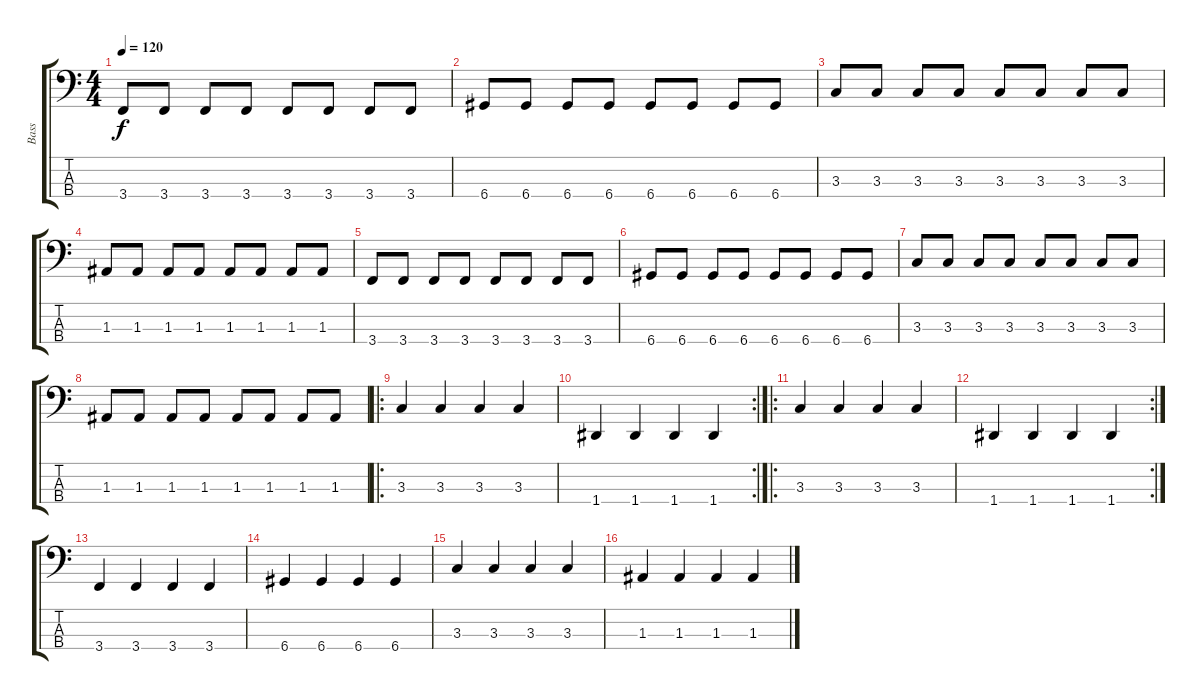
\track ("Bass " "Bass ") {instrument electricbassfinger}
\staff {score tabs}
\tuning (G2 D2 A1 D1) {hide}
\ts (4 4)
\tempo 120
\clef f4
\ks c
3.4.8{dy f} 3.4.8 3.4.8 3.4.8 3.4.8 3.4.8 3.4.8 3.4.8 |
6.4.8 6.4.8 6.4.8 6.4.8 6.4.8 6.4.8 6.4.8 6.4.8 |
3.3.8 3.3.8 3.3.8 3.3.8 3.3.8 3.3.8 3.3.8 3.3.8 |
1.3.8 1.3.8 1.3.8 1.3.8 1.3.8 1.3.8 1.3.8 1.3.8 |
3.4.8 3.4.8 3.4.8 3.4.8 3.4.8 3.4.8 3.4.8 3.4.8 |
6.4.8 6.4.8 6.4.8 6.4.8 6.4.8 6.4.8 6.4.8 6.4.8 |
3.3.8 3.3.8 3.3.8 3.3.8 3.3.8 3.3.8 3.3.8 3.3.8 |
1.3.8 1.3.8 1.3.8 1.3.8 1.3.8 1.3.8 1.3.8 1.3.8 |
\ro
3.3.4 3.3.4 3.3.4 3.3.4 |
\rc 2
1.4.4 1.4.4 1.4.4 1.4.4 |
\ro
3.3.4 3.3.4 3.3.4 3.3.4 |
\rc 2
1.4.4 1.4.4 1.4.4 1.4.4 |
3.4.4{volume 14 instrument electricbassfinger} 3.4.4 3.4.4 3.4.4 |
6.4.4 6.4.4 6.4.4 6.4.4 |
3.3.4 3.3.4 3.3.4 3.3.4 |
1.3.4 1.3.4 1.3.4 1.3.4
